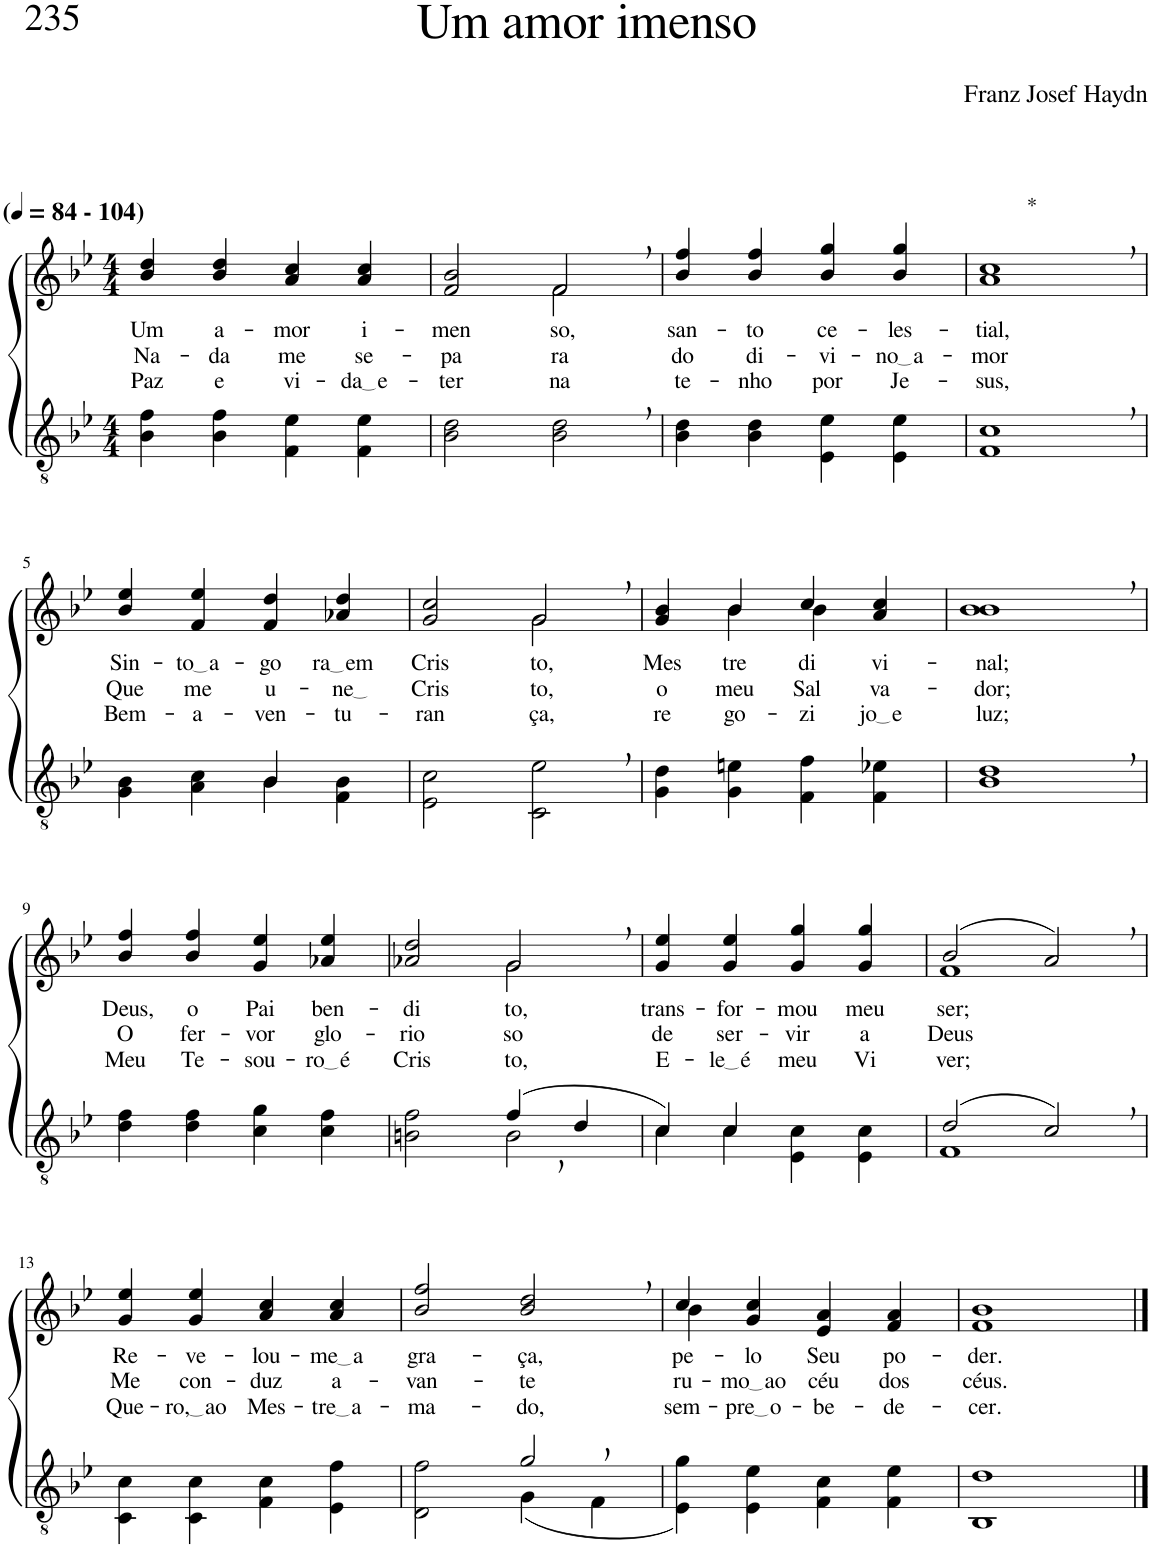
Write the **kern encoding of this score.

**kern	**kern	**text	**text	**text
*part2	*part1	*part1	*part1	*part1
*staff2	*staff1	*staff1	*staff1	*staff1
*I"Parte III e IV	*I"Parte I e II	*	*	*
*clefGv2	*clefG2	*	*	*
*Trd3c5	*Trd3c5	*	*	*
*k[b-e-]	*k[b-e-]	*	*	*
*M4/4	*M4/4	*	*	*
*MM84	*MM84	*	*	*
=1	=1	=1	=1	=1
!	!LO:TX:a:B:t=(	!	!	!
!	!LO:TX:a:B:t=- 104)	!	!	!
!	!	!LO:LY:b	!LO:LY:b	!LO:LY:b
4B-\ 4f\	4b-/ 4dd/	Um	Na-	Paz
!	!	!LO:LY:b	!LO:LY:b	!LO:LY:b
4B-\ 4f\	4b-/ 4dd/	a-	-da	e
!	!	!LO:LY:b	!LO:LY:b	!LO:LY:b
4F\ 4e-\	4a/ 4cc/	-mor	me	vi-
!	!	!LO:LY:b	!LO:LY:b	!LO:LY:b
4F\ 4e-\	4a/ 4cc/	i-	se-	da e
=2	=2	=2	=2	=2
!	!	!LO:LY:b	!LO:LY:b	!LO:LY:b
*	*^	*	*	*
2B-\ 2d\	2f/ 2b-/	2ryy	-men-	-pa-	-ter-
!	!	!	!LO:LY:b	!LO:LY:b	!LO:LY:b
2B-\, 2d\,	2f,/	2f\	-so,	-ra	-na
=3	=3	=3	=3	=3	=3
!	!	!	!LO:LY:b	!LO:LY:b	!LO:LY:b
*	*v	*v	*	*	*
4B-\ 4d\	4b-/ 4ff/	san-	do	te-
!	!	!LO:LY:b	!LO:LY:b	!LO:LY:b
4B-\ 4d\	4b-/ 4ff/	-to	di-	-nho
!	!	!LO:LY:b	!LO:LY:b	!LO:LY:b
4E-\ 4e-\	4b-/ 4gg/	ce-	-vi-	por
!	!	!LO:LY:b	!LO:LY:b	!LO:LY:b
4E-\ 4e-\	4b-/ 4gg/	-les-	no a	Je-
=4	=4	=4	=4	=4
!	!LO:TX:a:t=*	!	!	!
!	!	!LO:LY:b	!LO:LY:b	!LO:LY:b
1F, 1c,	1a, 1cc,	-tial,	-mor	-sus,
!!LO:LB:g=z
=5	=5	=5	=5	=5
*^	*	*	*	*
!	!	!	!LO:LY:b	!LO:LY:b	!LO:LY:b
2ryy	4G\ 4B-\	4b-/ 4ee-/	Sin-	Que	Bem-
!	!	!	!LO:LY:b	!LO:LY:b	!LO:LY:b
.	4A\ 4c\	4f/ 4ee-/	to a	me	-a-
!	!	!	!LO:LY:b	!LO:LY:b	!LO:LY:b
4B-/	4B-\	4f/ 4dd/	-go	u-	-ven-
!	!	!	!LO:LY:b	!LO:LY:b	!LO:LY:b
4ryy	4F\ 4B-\	4a-X/ 4dd/	ra em	ne	-tu-
=6	=6	=6	=6	=6	=6
!	!	!	!LO:LY:b	!LO:LY:b	!LO:LY:b
*v	*v	*^	*	*	*
2E-\ 2c\	2g/ 2cc/	2ryy	Cris-	Cris-	-ran-
!	!	!	!LO:LY:b	!LO:LY:b	!LO:LY:b
2C\, 2e-\,	2g,/	2g\	-to,	to,	ça,
=7	=7	=7	=7	=7	=7
!	!	!	!LO:LY:b	!LO:LY:b	!LO:LY:b
4G\ 4d\	4ryy	4g/ 4b-/	Mes-	o	re-
!	!	!	!LO:LY:b	!LO:LY:b	!LO:LY:b
4G\ 4en\	4b-\	4b-/	tre	meu	-go-
!	!	!	!LO:LY:b	!LO:LY:b	!LO:LY:b
4F\ 4f\	4b-\	4cc/	di-	Sal-	-zi-
!	!	!	!LO:LY:b	!LO:LY:b	!LO:LY:b
4F\ 4e-X\	4ryy	4a/ 4cc/	vi-	-va-	jo e
=8	=8	=8	=8	=8	=8
!	!	!	!LO:LY:b	!LO:LY:b	!LO:LY:b
*	*v	*v	*	*	*
1B-, 1d,	1b-, 1b-,	-nal;	-dor;	luz;
!!LO:LB:g=z
=9	=9	=9	=9	=9
!	!	!LO:LY:b	!LO:LY:b	!LO:LY:b
4d\ 4f\	4b-/ 4ff/	Deus,	O	Meu
!	!	!LO:LY:b	!LO:LY:b	!LO:LY:b
4d\ 4f\	4b-/ 4ff/	o	fer-	Te-
!	!	!LO:LY:b	!LO:LY:b	!LO:LY:b
4c\ 4g\	4g/ 4ee-/	Pai	-vor	-sou-
!	!	!LO:LY:b	!LO:LY:b	!LO:LY:b
4c\ 4f\	4a-X/ 4ee-/	ben-	glo-	ro é
=10	=10	=10	=10	=10
*^	*	*	*	*
!	!	!	!LO:LY:b	!LO:LY:b	!LO:LY:b
*	*	*^	*	*	*
2ryy	2Bn\ 2f\	2a-X/ 2dd/	2ryy	-di-	-rio-	Cris-
!	!	!	!	!LO:LY:b	!LO:LY:b	!LO:LY:b
(4f,/	2B\	2g,/	2g\	-to,	so	to,
4d/	.	.	.	.	.	.
*	*	*v	*v	*	*	*
=11	=11	=11	=11	=11	=11
!	!	!	!LO:LY:b	!LO:LY:b	!LO:LY:b
4c/)	4c\	4g/ 4ee-/	trans-	de	E-
!	!	!	!LO:LY:b	!LO:LY:b	!LO:LY:b
4c/	4c\	4g/ 4ee-/	-for-	ser-	le é
!	!	!	!LO:LY:b	!LO:LY:b	!LO:LY:b
2ryy	4E-\ 4c\	4g/ 4gg/	-mou	-vir	meu
!	!	!	!LO:LY:b	!LO:LY:b	!LO:LY:b
.	4E-\ 4c\	4g/ 4gg/	meu	a	Vi-
=12	=12	=12	=12	=12	=12
*	*	*^	*	*	*
!	!	!	!	!LO:LY:b	!LO:LY:b	!LO:LY:b
(2d/	1F	(2b-/	1f	ser;	Deus	-ver;
2c,/)	.	2a,/)	.	.	.	.
*v	*v	*	*	*	*	*
*	*v	*v	*	*	*
!!LO:LB:g=z
=13	=13	=13	=13	=13
!	!	!LO:LY:b	!LO:LY:b	!LO:LY:b
4C\ 4c\	4g/ 4ee-/	Re-	Me	Que-
!	!	!LO:LY:b	!LO:LY:b	!LO:LY:b
4C\ 4c\	4g/ 4ee-/	-ve-	con-	ro, ao
!	!	!LO:LY:b	!LO:LY:b	!LO:LY:b
4F\ 4c\	4a/ 4cc/	-lou-	-duz	Mes-
!	!	!LO:LY:b	!LO:LY:b	!LO:LY:b
4E-\ 4f\	4a/ 4cc/	me a	a-	tre a
=14	=14	=14	=14	=14
*^	*	*	*	*
!	!	!	!LO:LY:b	!LO:LY:b	!LO:LY:b
2ryy	2D\ 2f\	2b-/ 2ff/	-gra-	-van-	-ma-
!	!	!	!LO:LY:b	!LO:LY:b	!LO:LY:b
2g,/	(4G\	2b-/, 2dd/,	-ça,	-te	-do,
.	4F\	.	.	.	.
=15	=15	=15	=15	=15	=15
!	!	!	!LO:LY:b	!LO:LY:b	!LO:LY:b
*v	*v	*^	*	*	*
4E-\ 4g\)	4b-\	4cc/	pe-	ru-	sem-
!	!	!	!LO:LY:b	!LO:LY:b	!LO:LY:b
4E-\ 4e-\	4g/ 4cc/	2.ryy	-lo	mo ao	pre o
!	!	!	!LO:LY:b	!LO:LY:b	!LO:LY:b
4F\ 4c\	4e-/ 4a/	.	Seu	céu	-be-
!	!	!	!LO:LY:b	!LO:LY:b	!LO:LY:b
4F\ 4e-\	4f/ 4a/	.	po-	dos	-de-
*	*v	*v	*	*	*
=16	=16	=16	=16	=16
!	!	!LO:LY:b	!LO:LY:b	!LO:LY:b
1BB- 1d	1f 1b-	-der.	céus.	-cer.
==	==	==	==	==
*-	*-	*-	*-	*-
